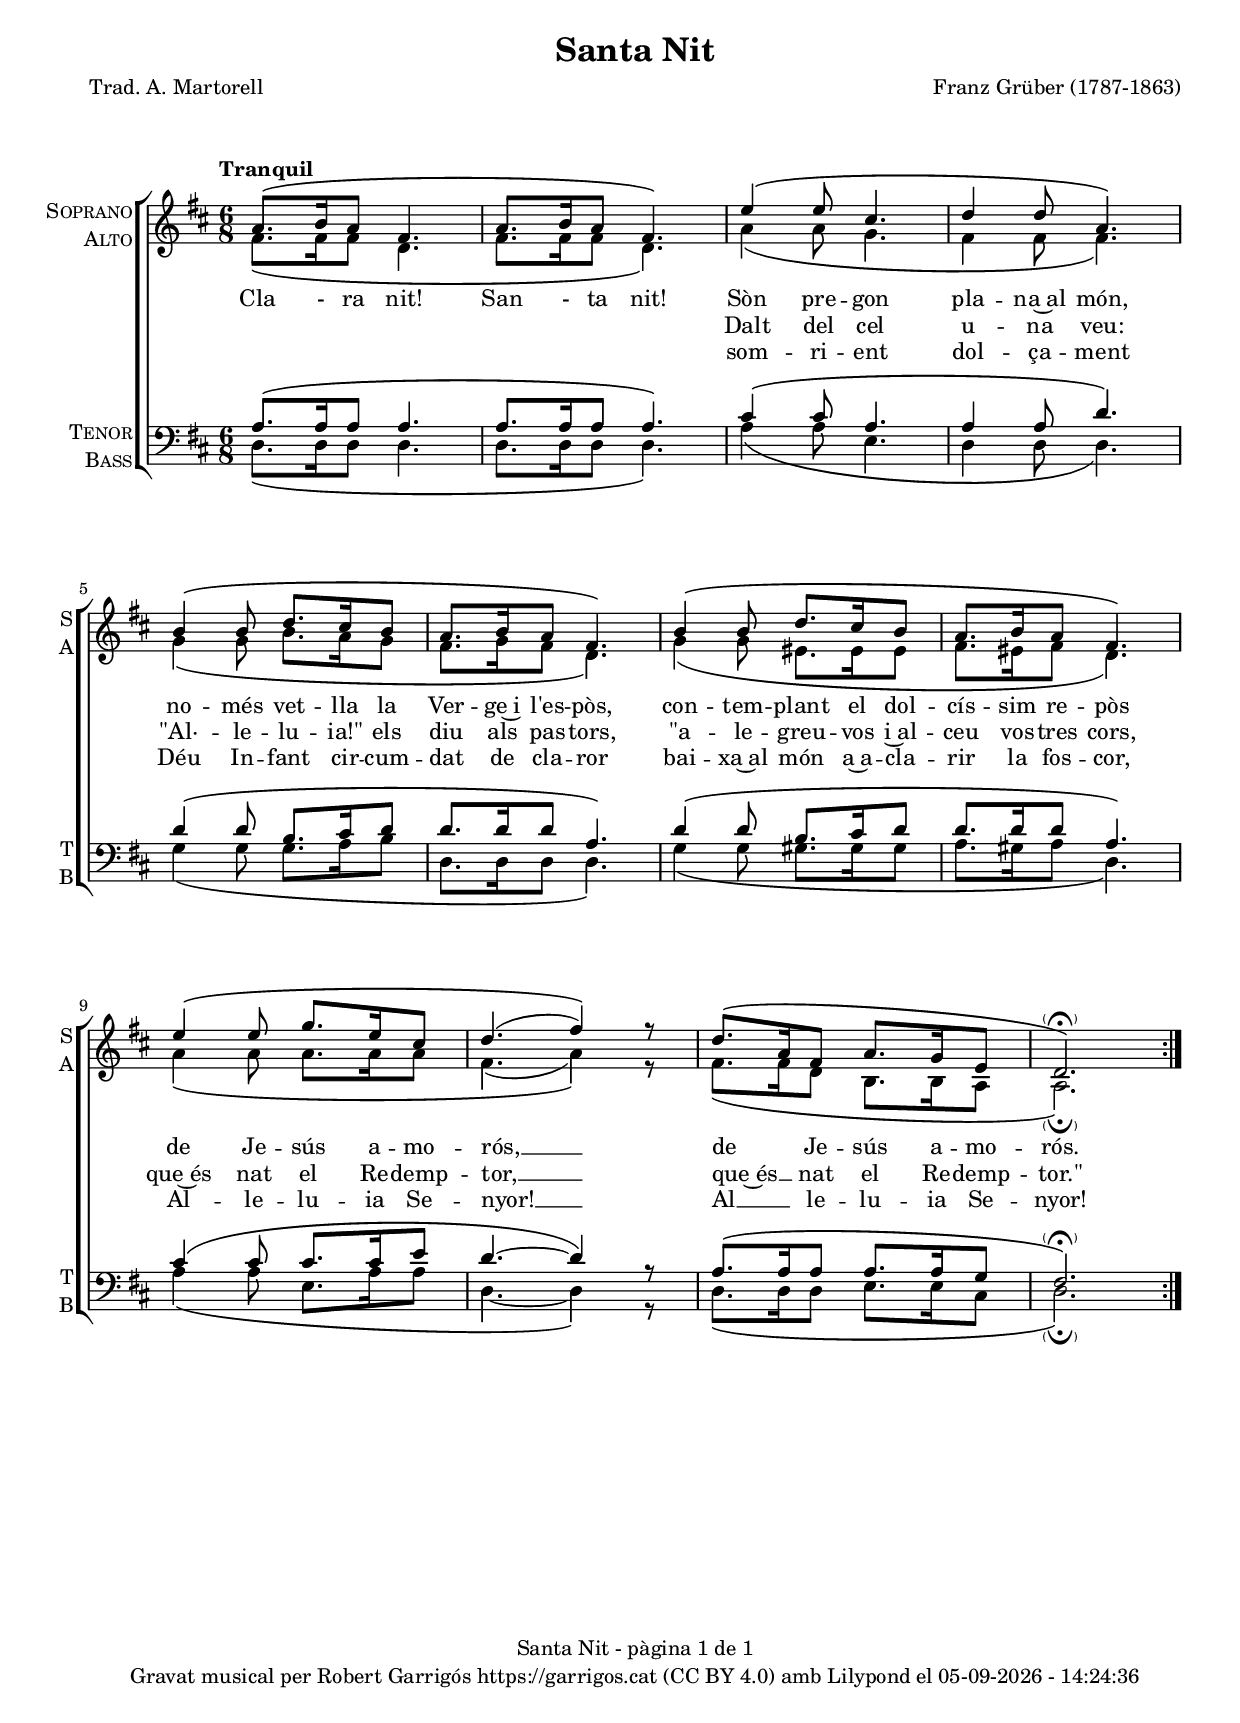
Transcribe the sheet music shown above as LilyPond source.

\version "2.24.3"
\language "english"

#(set-global-staff-size 18)
data = #(strftime "%d-%m-%Y - %H:%M:%S" (localtime (current-time)))


\paper {
  set-paper-size = "a4"
  top-margin = 10
  left-margin = 15
  indent = 10
  max-systems-per-page = 3
  score-system-spacing =
    #'((basic-distance . 12)
       (minimum-distance . 6)
       (padding . 1)
       (stretchability . 12))
  markup-system-spacing =
    #'((minimum-distance . 20))
  system-system-spacing =
    #'((minimum-distance . 20))
  % annotate-spacing = ##t
  % print-all-headers = ##t
  % print-first-page-number = ##t
  oddFooterMarkup = \markup {
    \center-column {
      \line { \fromproperty #'header:title "- pàgina" \fromproperty #'page:page-number-string "de" \concat {\page-ref #'lastPage "0" "?"} }
      \fill-line { \fromproperty #'header:copyright }
    }
  }
  evenFooterMarkup = \markup {
     \center-column {
      \line { \fromproperty #'header:title "- pàgina" \fromproperty #'page:page-number-string "de" \concat {\page-ref #'lastPage "0" "?"} }
      \fill-line { \fromproperty #'header:copyright }
    }
  }}

\header {
  title = "Santa Nit"
  % subtitle = "localsubtitle"
  composer = "Franz Grüber (1787-1863)"
  % arranger = "localarranger"
  % instrument = "localinstrument"
  poet = "Trad. A. Martorell"
  % meter = "localmetre"
  % opus = "localopus"
  % piece = "localpiece"

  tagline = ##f
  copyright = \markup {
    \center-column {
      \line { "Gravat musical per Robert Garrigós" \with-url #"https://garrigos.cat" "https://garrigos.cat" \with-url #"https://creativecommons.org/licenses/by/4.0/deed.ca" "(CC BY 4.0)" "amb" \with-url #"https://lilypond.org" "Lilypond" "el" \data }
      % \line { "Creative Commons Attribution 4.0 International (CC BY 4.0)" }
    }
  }
}

global = {
  % \overrideTimeSignatureSettings
  % 4/4        % timeSignatureFraction
  % 1/4        % baseMomentFraction
  % 2,2        % beatStructure
  % #'()       % beamExceptions
  \key d \major
  \time 6/8
}

SopranoMusic = \relative c'' {
  \global
  \tempo "Tranquil"
  \repeat volta 3 {
  | a8.^\( b16 a8 fs4.
  | a8. b16 a8 fs4.\)
  | e'4^\( e8 cs4.
  | d4 d8 a4.\)
%5
  | b4^\( b8 d8. cs16 b8
  | a8. b16 a8 fs4.\)
  | b4^\( b8 d8. cs16 b8
  | a8. b16 a8 fs4.\)
  | e'4^\( e8 g8. e16 cs8
%10
  | d4. (fs4)\) r8
  | d8.^\( a16 fs8 a8. g16 e8
  | d2.\)\parenthesize\fermata   \bar ":|." }
}
% SopranoLyrics = \lyricmode {
%   Cla - ra nit! San - ta nit!
%   <<
%     {
%       Sòn pre -- gon pla -- na~al món,
%       no -- més vet -- lla la Ver -- ge~i l'es -- pòs,
%       con -- tem -- plant el dol -- cís -- sim re -- pòs
%       de Je -- sús a -- mo -- rós, __ de __ _ Je -- sús a -- mo -- rós.
%     }
%     \new Lyrics = "secondVerse" \with { alignBelowContext = "SopranoLyrics" }
%     {
%       Dalt del cel u -- na veu:
%       "\"Al·" -- le -- lu -- "ia!\"" els diu als pas -- tors,
%       "\"a" -- le -- greu -- vos i~al -- ceu vos -- tres cors,
%        que~és nat el Re -- demp -- tor, __  que~és __ _ nat el Re -- demp -- "tor.\""
%     }

%   >>
% }
AltoMusic = \relative c' {
  \global
  | fs8.\( fs16 fs8 d4.
  | fs8. fs16 fs8 d4.\)
  | a'4\( a8 g4.
  | fs4 fs8 fs4.\)
%5
  | g4\( g8 b8. a16 g8
  | fs8. g16 fs8 d4.\)
  | g4\( g8 es8. es16 es8
  | fs8. es16 fs8 d4.\)
  | a'4\( a8 a8. a16 a8
%10
  |fs4. (a4)\) r8
  | fs8.\( fs16 d8 b8. b16 a8
  | a2.\)\parenthesize\fermata \bar ":|."
}
AltoLyrics = \lyricmode {
  Cla - ra nit! San - ta nit!
  <<
    {
      Sòn pre -- gon pla -- na~al món,
      no -- més vet -- lla la Ver -- ge~i l'es -- pòs,
      con -- tem -- plant el dol -- cís -- sim re -- pòs
      de Je -- sús a -- mo -- rós, __ de _ Je -- sús a -- mo -- rós.
    }
    \new Lyrics = "secondVerse" \with { alignBelowContext = "AltoLyrics" }
    {
      \set associatedVoice = "AltoMusic"
      Dalt del cel u -- na veu:
      "\"Al·" -- le -- lu -- "ia!\"" els diu als pas -- tors,
      "\"a" -- le -- greu -- vos i~al -- ceu vos -- tres cors,
       que~és nat el Re -- demp -- tor, __ que~és __ _ nat el Re -- demp -- "tor.\""
    }
    \new Lyrics = "thirdVerse" \with { alignBelowContext = "secondVerse" }
    {
      \set associatedVoice = "AltoMusic"
      som -- ri -- ent dol -- ça -- ment
      Déu In -- fant cir -- cum -- dat de cla -- ror
      bai -- xa~al món a~a -- cla -- rir la fos -- cor,
      Al -- le -- lu -- ia Se -- nyor! __ Al __ _ le -- lu -- ia Se -- nyor!
    }

  >>
}
TenorMusic = \relative c' {
  \global
  | a8.^\( a16 a8 a4.
  | a8. a16 a8 a4.\)
  | cs4^\( cs8 a4.
  | a4 a8 d4.\)
%5
  | d4^\( d8 b8. cs16 d8
  | d8. d16 d8 a4.\)
  | d4^\( d8 b8. cs16 d8
  | d8. d16 d8 a4.\)
  | cs4^\( cs8 cs8. cs16 e8
%10
  | d4.~ d4\) r8
  | a8.^\( a16 a8 a8. a16 g8
  | fs2.\)\parenthesize\fermata \bar ":|."
}
% TenorLyrics = \lyricmode {
%   Cla - ra nit! San - ta nit!

%   <<
%     {
%       Sòn pre -- gon pla -- na~al món,
%       no -- més vet -- lla la Ver -- ge~i l'es -- pòs,
%       con -- tem -- plant el dol -- cís -- sim re -- pòs
%       de Je -- sús a -- mo -- rós, __ de __ _ Je -- sús a -- mo -- rós.
%     }
%     \new Lyrics = "secondVerse" \with { alignBelowContext = "TenorLyrics" }
%     {
%       Dalt del cel u -- na veu:
%       "\"Al·" -- le -- lu -- "ia!\"" els diu als pas -- tors,
%       "\"a" -- le -- greu -- vos i~al -- ceu vos -- tres cors,
%        que~és nat el Re -- demp -- tor, __  que~és __ _ nat el Re -- demp -- "tor.\""
%     }

%   >>
% }
BassMusic = \relative c {
  \global
  | d8.\( d16 d8 d4.
  | d8. d16 d8 d4.\)
  | a'4\( a8 e4.
  | d4 d8 d4.\)
%5
  | g4\( g8 g8. a16 b8
  | d,8. d16 d8 d4.\)
  | g4\( g8 gs8. gs16 gs8
  | a8. gs16 a8 d,4.\)
  | a'4\( a8 e8. a16 a8
%10
  | d,4.~d4\) r8
  | d8.\( d16 d8 e8. e16 cs8
  | d2.\)\parenthesize\fermata \bar ":|."

  \label #'lastPage
}
% BassLyrics = \lyricmode {
%   Cla - ra nit! San - ta nit!

%   <<
%     {
%       Sòn pre -- gon pla -- na~al món,
%       no -- més vet -- lla la Ver -- ge~i l'es -- pòs,
%       con -- tem -- plant el dol -- cís -- sim re -- pòs
%       de Je -- sús a -- mo -- rós, __ de __ _ Je -- sús a -- mo -- rós.
%     }
%     \new Lyrics = "secondVerse" \with { alignBelowContext = "BassLyrics" }
%     {
%       Dalt del cel u -- na veu:
%       "\"Al·" -- le -- lu -- "ia!\"" els diu als pas -- tors,
%       "\"a" -- le -- greu -- vos i~al -- ceu vos -- tres cors,
%        que~és nat el Re -- demp -- tor, __  que~és __ _ nat el Re -- demp -- "tor.\""
%     }

%   >>
% }
% PianoRHMusic = \relative { c' e g c }
% PianoDynamics = { s2\mp s4 s4 }
% PianoLHMusic = \relative { c e g c }

TwoVoicesPerStaff = ##t

Layout = \layout {
  \context {
    \Score
    \override BarNumber.padding = #2
  }
  \context {
    \Lyrics
    \override LyricSpace.minimum-distance = #1.0
  }
}


\include "satb.ly"
